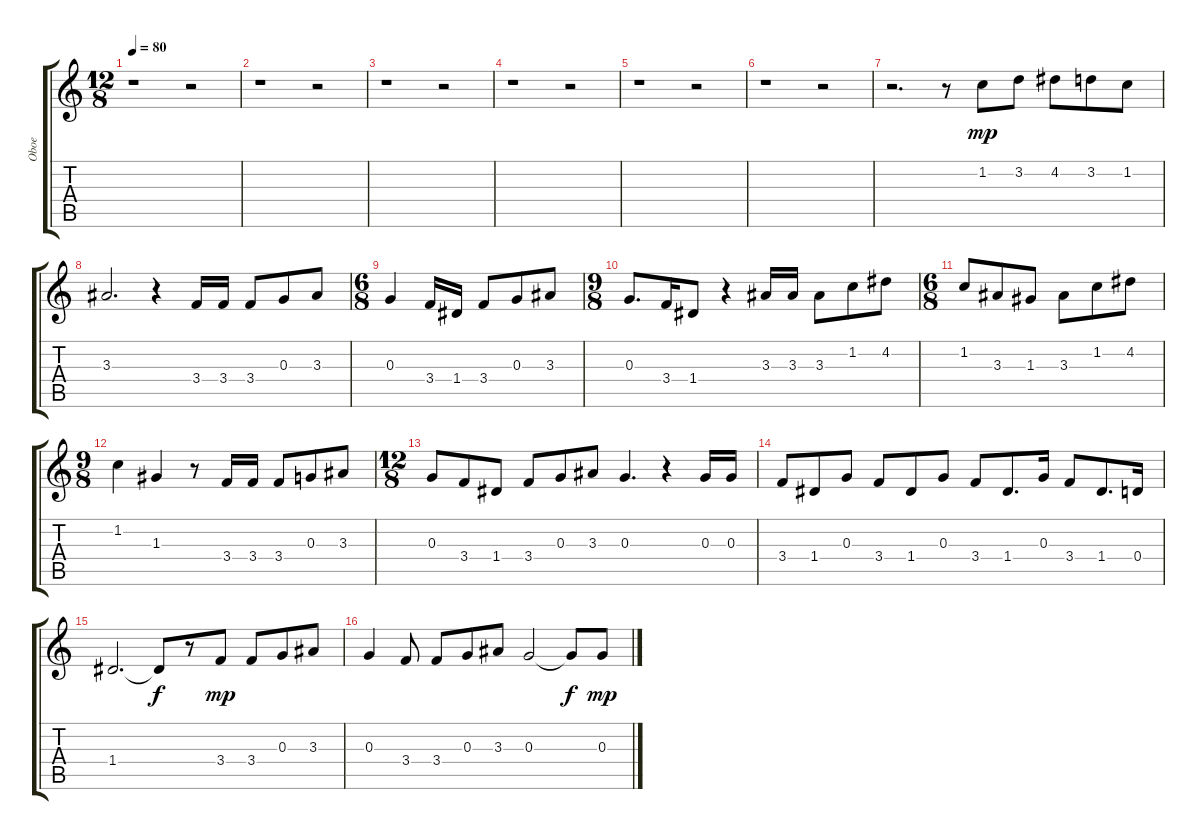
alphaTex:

\track ("Oboe" "Oboe") {instrument acousticguitarsteel}
\staff {score tabs}
\tuning (E4 B3 G3 D3 A2 E2) {hide}
\ts (12 8)
\tempo 80
\clef g2
\ks c
r.1{dy mp} r.2 |
r.1 r.2 |
r.1 r.2 |
r.1 r.2 |
r.1 r.2 |
r.1 r.2 |
r.2{d} r.8 1.2.8 3.2.8 4.2.8 3.2.8 1.2.8 |
3.3.2{d} r.4 3.4.16 3.4.16 3.4.8 0.3.8 3.3.8 |
\ts (6 8)
0.3.4 3.4.16 1.4.16 3.4.8 0.3.8 3.3.8 |
\ts (9 8)
0.3.8{d} 3.4.16 1.4.8 r.4 3.3.16 3.3.16 3.3.8 1.2.8 4.2.8 |
\ts (6 8)
1.2.8 3.3.8 1.3.8 3.3.8 1.2.8 4.2.8 |
\ts (9 8)
1.2.4 1.3.4 r.8 3.4.16 3.4.16 3.4.8 0.3.8 3.3.8 |
\ts (12 8)
0.3.8 3.4.8 1.4.8 3.4.8 0.3.8 3.3.8 0.3.4{d} r.4 0.3.16 0.3.16 |
3.4.8 1.4.8 0.3.8 3.4.8 1.4.8 0.3.8 3.4.8 1.4.8{d} 0.3.16 3.4.8 1.4.8{d} 0.4.16 |
1.4.2{d} 1.4{t}.8{dy f} r.8 3.4.8{dy mp} 3.4.8 0.3.8 3.3.8 |
0.3.4 3.4.8 3.4.8 0.3.8 3.3.8 0.3.2 0.3{t}.8{dy f} 0.3.8{dy mp}
